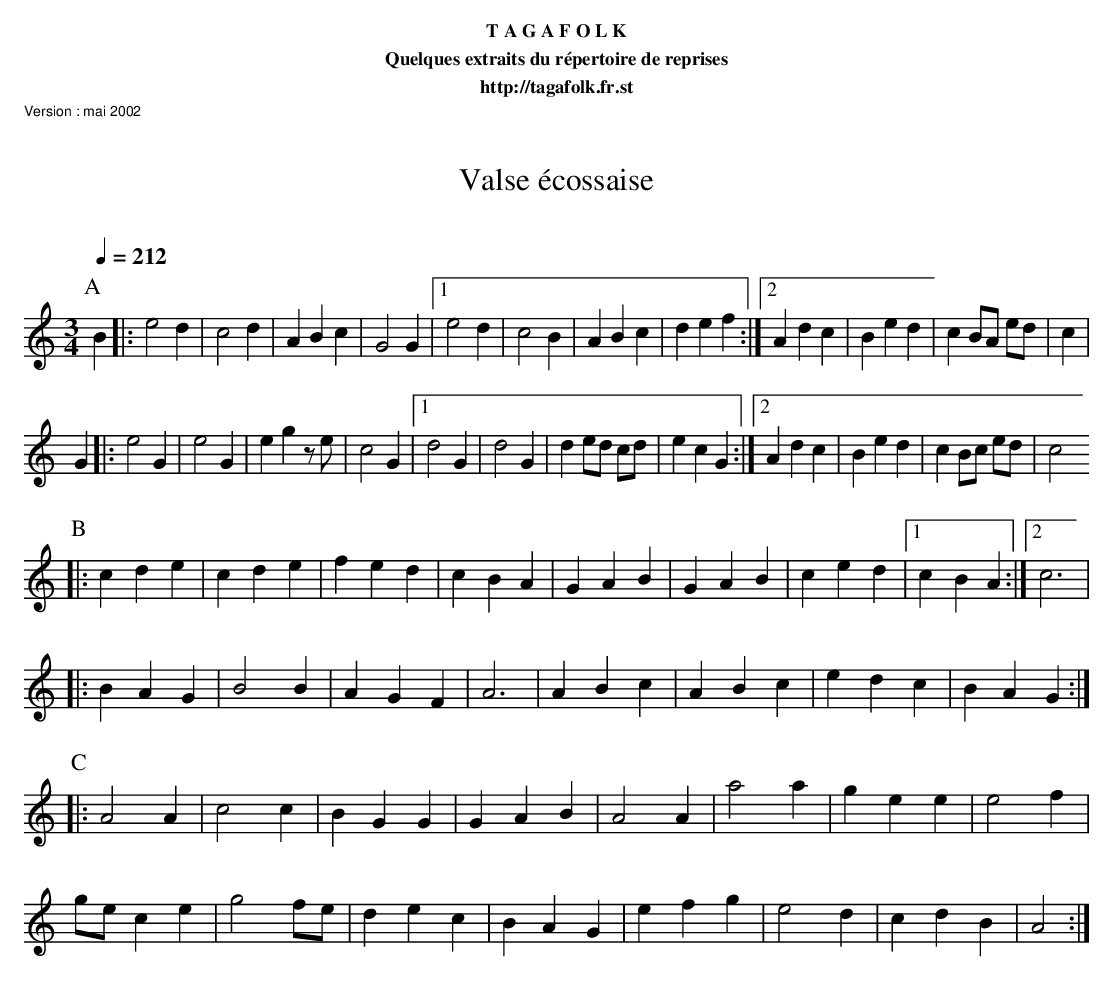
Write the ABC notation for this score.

X:1
T:Valse écossaise
O:
M:3/4
L:1/4
Q:1/4=212
K:C
P:A
B |: e2d | c2d | ABc | G2G |1 e2d | c2B | ABc | def :|2 Adc | Bed | cB/A/ e/d/ | c |
G |: e2G | e2G | egz/e/|c2G|1 d2G | d2G | de/d/ c/d/ | ecG :|2 Adc | Bed | cB/c/ e/d/ | c2
P:B
|: cde | cde | fed | cBA | GAB | GAB | ced |1 cBA :|2 c3 |
|: BAG | B2B | AGF | A3 | ABc | ABc | edc | BAG :|
P:C
|: A2A | c2c | BGG | GAB | A2A | a2a | gee | e2 f |
g/e/ ce | g2 f/e/ | dec | BAG | efg | e2d | cdB | A2 :|
